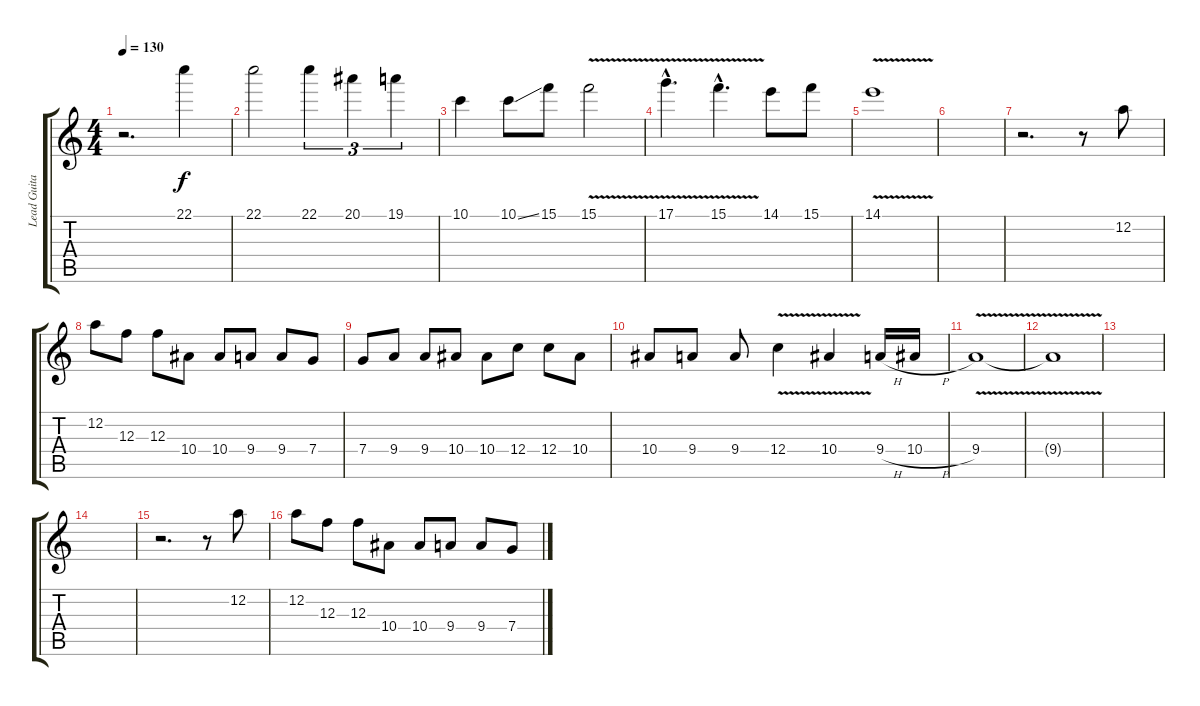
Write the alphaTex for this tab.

\track ("Lead Guitar" "Lead Guita") {instrument distortionguitar}
\staff {score tabs}
\tuning (D4 A3 F3 C3 G2 D2) {hide}
\ts (4 4)
\tempo 130
\clef g2
\ks c
r.2{d dy f} 22.1.4 |
22.1.2 22.1.4{tu (3 2)} 20.1.4{tu (3 2)} 19.1.4{tu (3 2)} |
10.1.4 10.1{ss}.8 15.1.8 15.1{v}.2 |
17.1{v hac}.4{d} 15.1{v hac}.4{d} 14.1.8 15.1.8 |
14.1{v}.1 |
|
r.2{d} r.8 12.2.8 |
12.2.8 12.3.8 12.3.8 10.4.8 10.4.8 9.4.8 9.4.8 7.4.8 |
7.4.8 9.4.8 9.4.8 10.4.8 10.4.8 12.4.8 12.4.8 10.4.8 |
10.4.8 9.4.8 9.4.8 12.4{v}.4 10.4{v}.4 9.4{h}.16 10.4{h}.16 |
9.4{v}.1 |
9.4{t}.1 |
|
|
r.2{d} r.8 12.2.8 |
12.2.8 12.3.8 12.3.8 10.4.8 10.4.8 9.4.8 9.4.8 7.4.8
